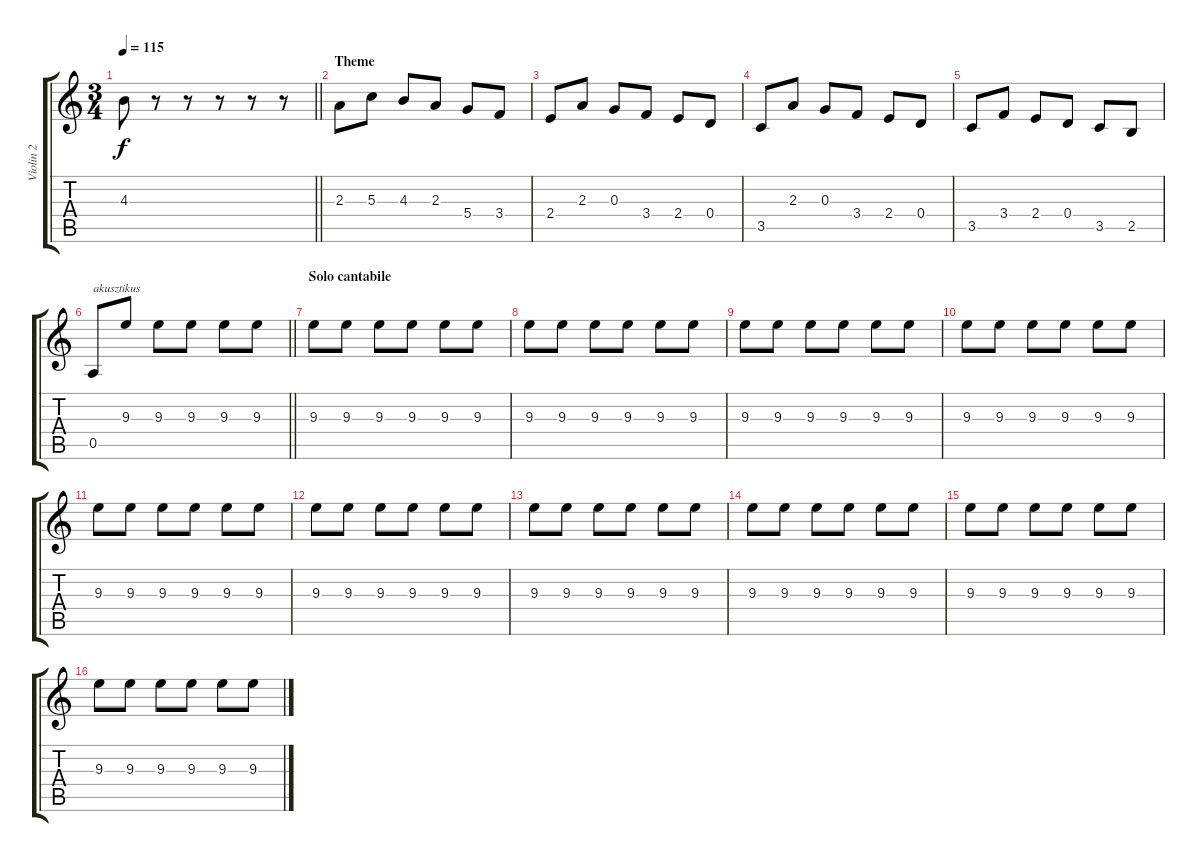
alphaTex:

\track ("Violin 2" "Violin 2") {instrument overdrivenguitar}
\staff {score tabs}
\tuning (E4 B3 G3 D3 A2 E2) {hide}
\ts (3 4)
\tempo 115
\clef g2
\barLineRight lightlight
\ks aminor
4.3.8{dy f} r.8 r.8 r.8 r.8 r.8 |
\section ("" "Theme")
2.3.8 5.3.8 4.3.8 2.3.8 5.4.8 3.4.8 |
2.4.8 2.3.8 0.3.8 3.4.8 2.4.8 0.4.8 |
3.5.8 2.3.8 0.3.8 3.4.8 2.4.8 0.4.8 |
3.5.8 3.4.8 2.4.8 0.4.8 3.5.8 2.5.8 |
\barLineRight lightlight
0.5.8{txt "akusztikus"} 9.3.8{instrument overdrivenguitar} 9.3.8 9.3.8 9.3.8 9.3.8 |
\section ("" "Solo cantabile")
9.3.8 9.3.8 9.3.8 9.3.8 9.3.8 9.3.8 |
9.3.8 9.3.8 9.3.8 9.3.8 9.3.8 9.3.8 |
9.3.8 9.3.8 9.3.8 9.3.8 9.3.8 9.3.8 |
9.3.8 9.3.8 9.3.8 9.3.8 9.3.8 9.3.8 |
9.3.8 9.3.8 9.3.8 9.3.8 9.3.8 9.3.8 |
9.3.8 9.3.8 9.3.8 9.3.8 9.3.8 9.3.8 |
9.3.8 9.3.8 9.3.8 9.3.8 9.3.8 9.3.8 |
9.3.8 9.3.8 9.3.8 9.3.8 9.3.8 9.3.8 |
9.3.8 9.3.8 9.3.8 9.3.8 9.3.8 9.3.8 |
9.3.8 9.3.8 9.3.8 9.3.8 9.3.8 9.3.8
